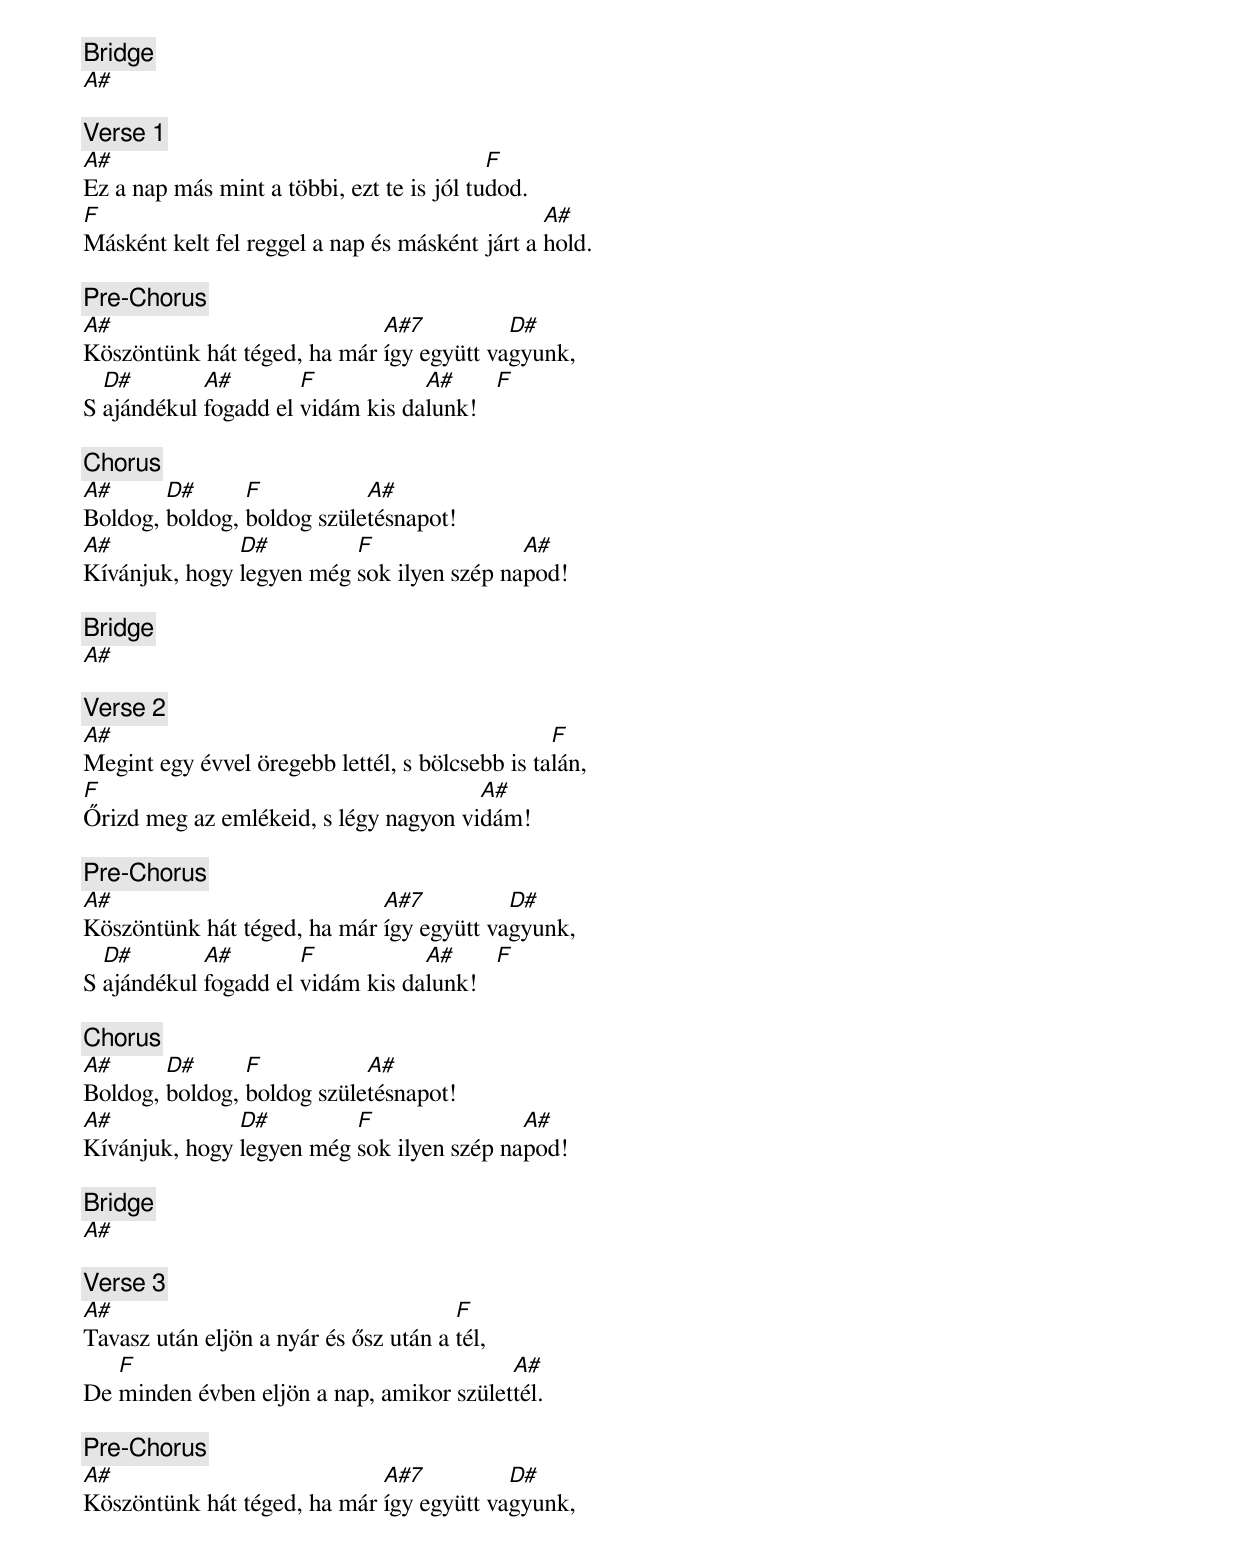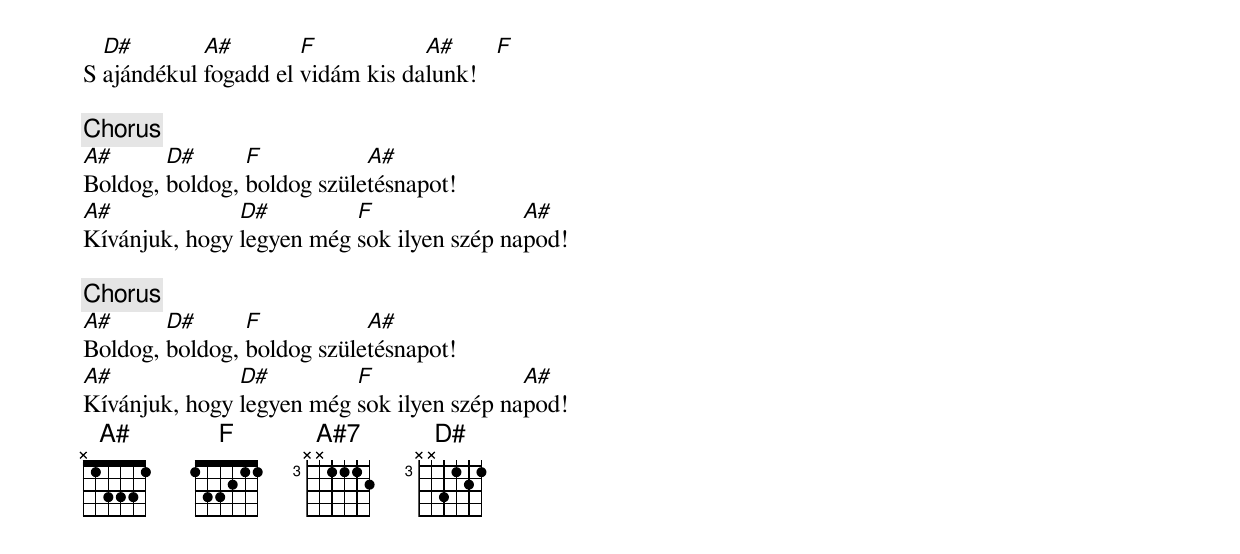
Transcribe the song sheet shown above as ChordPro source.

{c: Bridge}
[A#]

{c: Verse 1}
[A#]Ez a nap más mint a többi, ezt te is jól tu[F]dod.
[F]Másként kelt fel reggel a nap és másként járt a [A#]hold.

{c: Pre-Chorus}
[A#]Köszöntünk hát téged, ha már [A#7]így együtt va[D#]gyunk,
S [D#]ajándékul [A#]fogadd el [F]vidám kis da[A#]lunk!   [F]

{c: Chorus}
[A#]Boldog, [D#]boldog, [F]boldog szüle[A#]tésnapot!
[A#]Kívánjuk, hogy [D#]legyen még [F]sok ilyen szép na[A#]pod!

{c: Bridge}
[A#]

{c: Verse 2}
[A#]Megint egy évvel öregebb lettél, s bölcsebb is ta[F]lán,
[F]Őrizd meg az emlékeid, s légy nagyon vi[A#]dám!

{c: Pre-Chorus}
[A#]Köszöntünk hát téged, ha már [A#7]így együtt va[D#]gyunk,
S [D#]ajándékul [A#]fogadd el [F]vidám kis da[A#]lunk!   [F]

{c: Chorus}
[A#]Boldog, [D#]boldog, [F]boldog szüle[A#]tésnapot!
[A#]Kívánjuk, hogy [D#]legyen még [F]sok ilyen szép na[A#]pod!

{c: Bridge}
[A#]

{C: Verse 3}
[A#]Tavasz után eljön a nyár és ősz után a [F]tél,
De [F]minden évben eljön a nap, amikor szület[A#]tél.

{c: Pre-Chorus}
[A#]Köszöntünk hát téged, ha már [A#7]így együtt va[D#]gyunk,
S [D#]ajándékul [A#]fogadd el [F]vidám kis da[A#]lunk!   [F]

{c: Chorus}
[A#]Boldog, [D#]boldog, [F]boldog szüle[A#]tésnapot!
[A#]Kívánjuk, hogy [D#]legyen még [F]sok ilyen szép na[A#]pod!

{c: Chorus}
[A#]Boldog, [D#]boldog, [F]boldog szüle[A#]tésnapot!
[A#]Kívánjuk, hogy [D#]legyen még [F]sok ilyen szép na[A#]pod!
